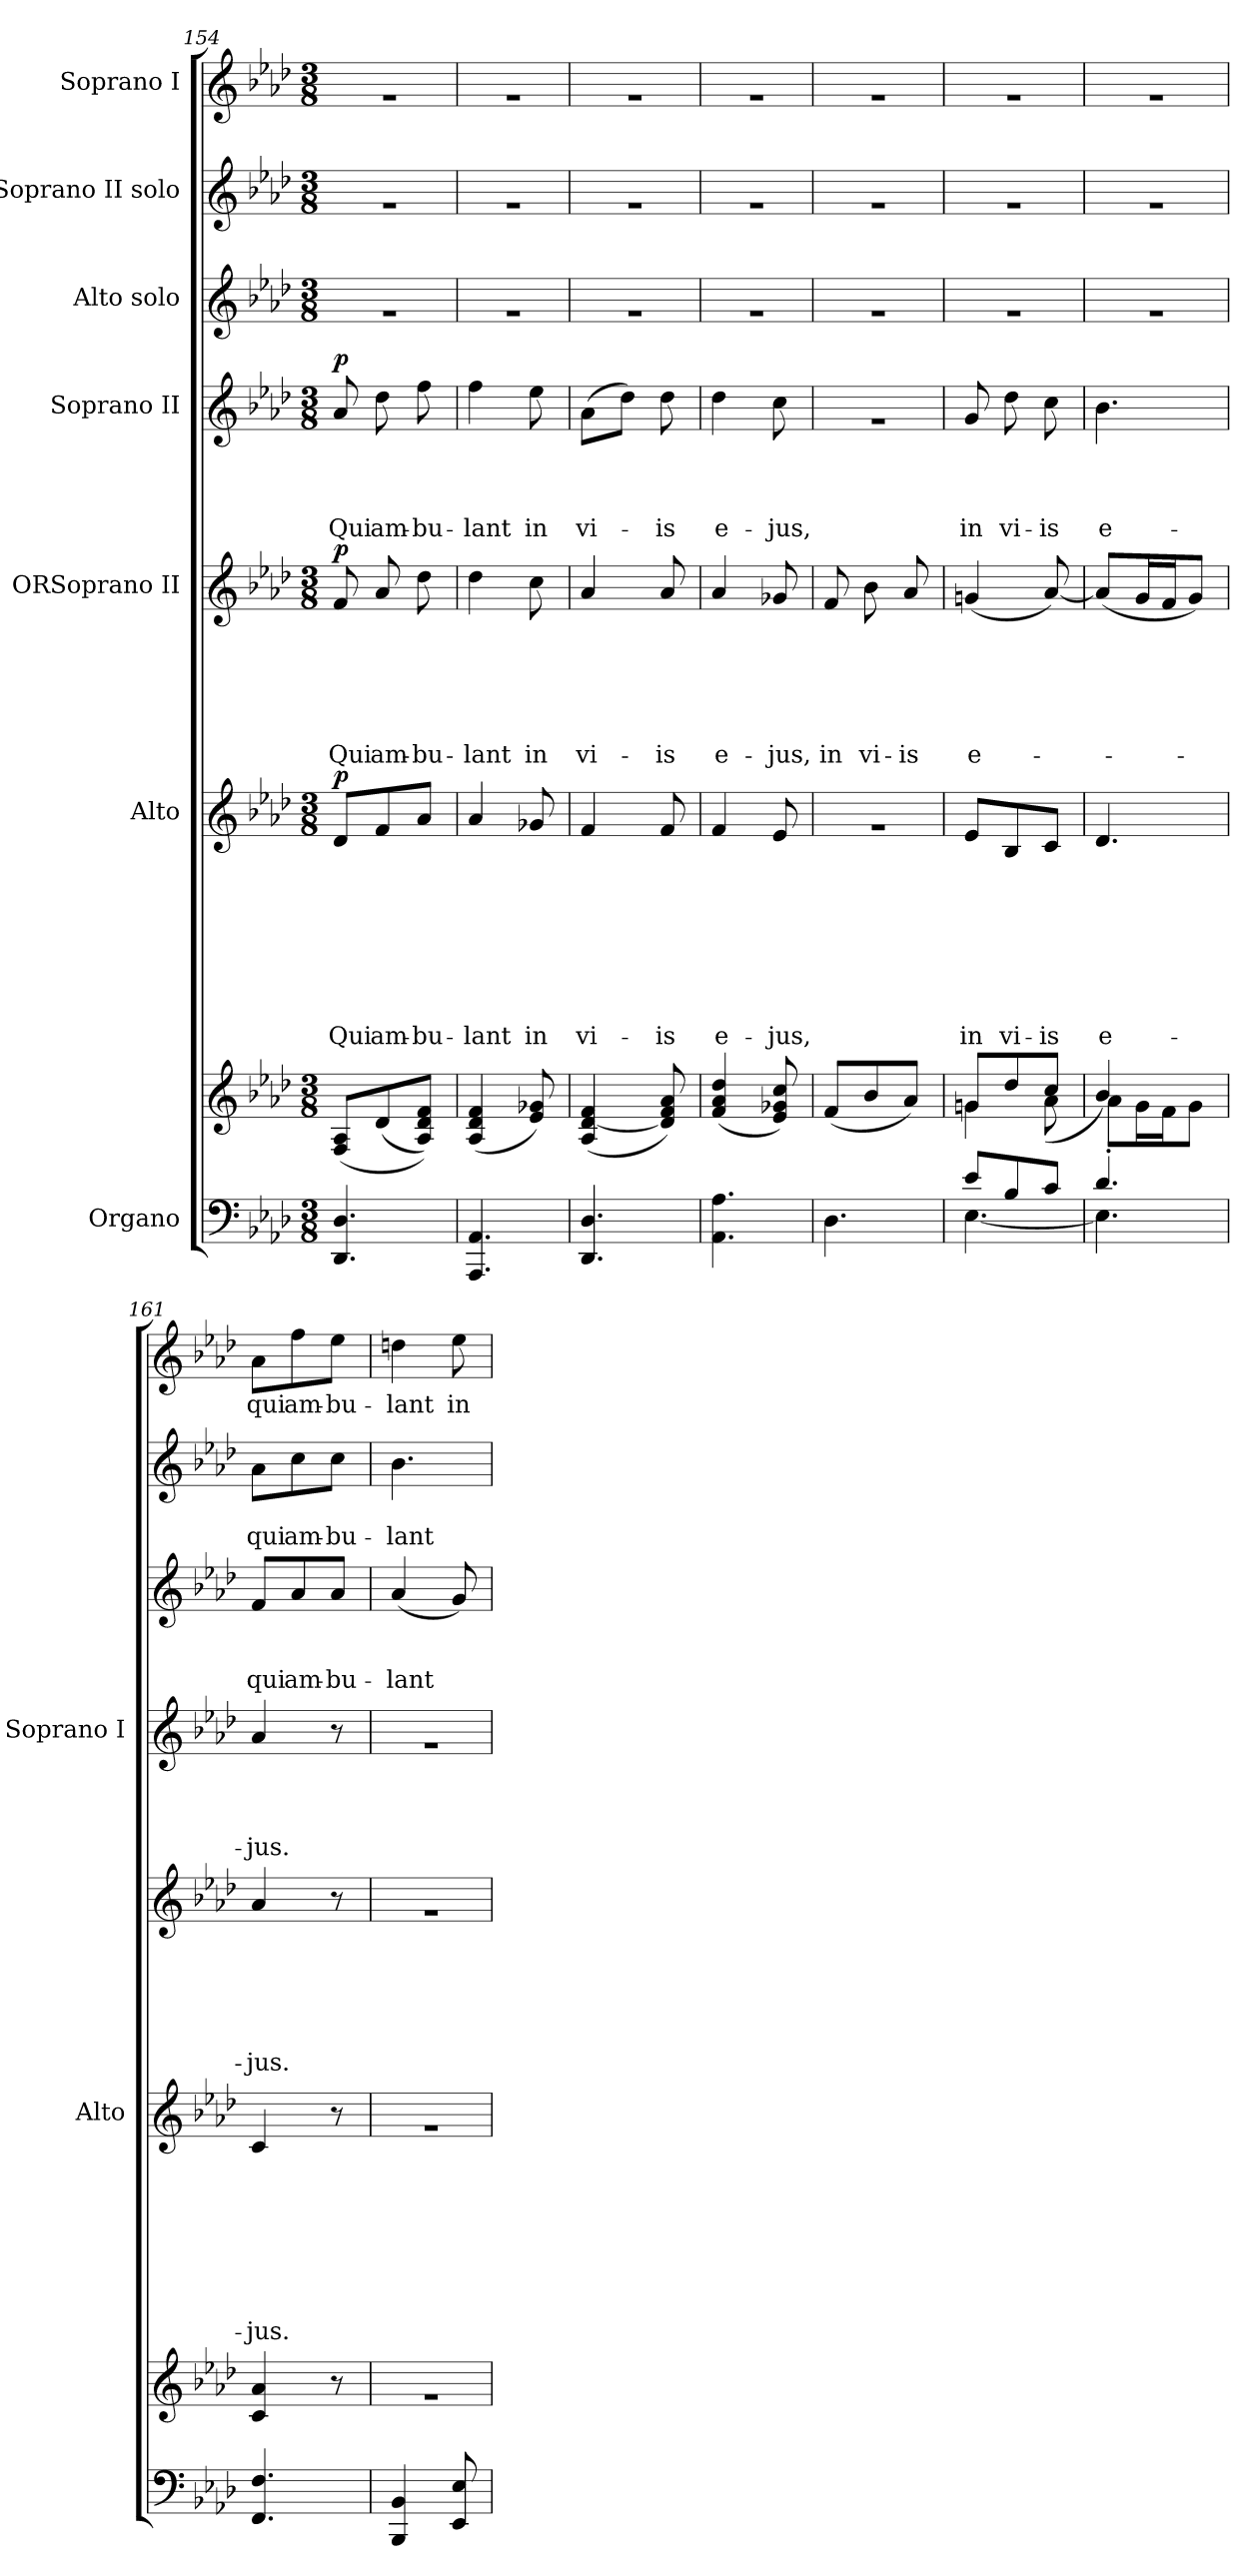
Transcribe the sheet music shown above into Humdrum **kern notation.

**kern	**kern	**kern	**text	**text	**text	**text	**text	**text	**text	**text	**dynam	**kern	**text	**text	**text	**text	**text	**text	**dynam	**kern	**text	**text	**text	**text	**dynam	**kern	**text	**text	**text	**kern	**text	**text	**kern	**text
*part7	*part7	*part6	*part6	*part6	*part6	*part6	*part6	*part6	*part6	*part6	*part6	*part5	*part5	*part5	*part5	*part5	*part5	*part5	*part5	*part4	*part4	*part4	*part4	*part4	*part4	*part3	*part3	*part3	*part3	*part2	*part2	*part2	*part1	*part1
*staff8	*staff7	*staff6	*staff6	*staff6	*staff6	*staff6	*staff6	*staff6	*staff6	*staff6	*staff6	*staff5	*staff5	*staff5	*staff5	*staff5	*staff5	*staff5	*staff5	*staff4	*staff4	*staff4	*staff4	*staff4	*staff4	*staff3	*staff3	*staff3	*staff3	*staff2	*staff2	*staff2	*staff1	*staff1
*I"Organo	*	*I"Alto	*	*	*	*	*	*	*	*	*	*I"ORSoprano II	*	*	*	*	*	*	*	*I"Soprano II	*	*	*	*	*	*I"Alto solo	*	*	*	*I"Soprano II solo	*	*	*I"Soprano I	*
*	*	*I'Alto	*	*	*	*	*	*	*	*	*	*	*	*	*	*	*	*	*	*I'Soprano I	*	*	*	*	*	*	*	*	*	*	*	*	*	*
!!LO:PB:g=z
*clefF4	*clefG2	*clefG2	*	*	*	*	*	*	*	*	*	*clefG2	*	*	*	*	*	*	*	*clefG2	*	*	*	*	*	*clefG2	*	*	*	*clefG2	*	*	*clefG2	*
*k[b-e-a-d-]	*k[b-e-a-d-]	*k[b-e-a-d-]	*	*	*	*	*	*	*	*	*	*k[b-e-a-d-]	*	*	*	*	*	*	*	*k[b-e-a-d-]	*	*	*	*	*	*k[b-e-a-d-]	*	*	*	*k[b-e-a-d-]	*	*	*k[b-e-a-d-]	*
*A-:	*A-:	*A-:	*	*	*	*	*	*	*	*	*	*A-:	*	*	*	*	*	*	*	*A-:	*	*	*	*	*	*A-:	*	*	*	*A-:	*	*	*A-:	*
*M3/8	*M3/8	*M3/8	*	*	*	*	*	*	*	*	*	*M3/8	*	*	*	*	*	*	*	*M3/8	*	*	*	*	*	*M3/8	*	*	*	*M3/8	*	*	*M3/8	*
=154	=154	=154	=154	=154	=154	=154	=154	=154	=154	=154	=154	=154	=154	=154	=154	=154	=154	=154	=154	=154	=154	=154	=154	=154	=154	=154	=154	=154	=154	=154	=154	=154	=154	=154
!	!	!	!	!	!	!	!	!	!	!LO:LY:b	!LO:DY:a	!	!	!	!	!	!	!LO:LY:b	!LO:DY:a	!	!	!	!	!LO:LY:b	!LO:DY:a	!LO:N:vis=1	!	!	!	!LO:N:vis=1	!	!	!LO:N:vis=1	!
4.DD-/ 4.D-/	(<8F/ 8A-/L	8d-/L	.	.	.	.	.	.	.	Qui	p	8f/	.	.	.	.	.	Qui	p	8a-/	.	.	.	Qui	p	4.ra	.	.	.	4.ra	.	.	4.ra	.
!	!	!	!	!	!	!	!	!	!	!LO:LY:b	!	!	!	!	!	!	!	!LO:LY:b	!	!	!	!	!	!LO:LY:b	!	!	!	!	!	!	!	!	!	!
.	(<8d-/	8f/	.	.	.	.	.	.	.	am-	.	8a-/	.	.	.	.	.	am-	.	8dd-\	.	.	.	am-	.	.	.	.	.	.	.	.	.	.
!	!	!	!	!	!	!	!	!	!	!LO:LY:b	!	!	!	!	!	!	!	!LO:LY:b	!	!	!	!	!	!LO:LY:b	!	!	!	!	!	!	!	!	!	!
.	8A-/ 8d-/ 8f/J))	8a-/J	.	.	.	.	.	.	.	-bu-	.	8dd-\	.	.	.	.	.	-bu-	.	8ff\	.	.	.	-bu-	.	.	.	.	.	.	.	.	.	.
=155	=155	=155	=155	=155	=155	=155	=155	=155	=155	=155	=155	=155	=155	=155	=155	=155	=155	=155	=155	=155	=155	=155	=155	=155	=155	=155	=155	=155	=155	=155	=155	=155	=155	=155
!	!	!	!	!	!	!	!	!	!	!LO:LY:b:rj	!	!	!	!	!	!	!	!LO:LY:b:rj	!	!	!	!	!	!LO:LY:b:rj	!	!LO:N:vis=1	!	!	!	!LO:N:vis=1	!	!	!LO:N:vis=1	!
4.AAA-/ 4.AA-/	(<4A-/ 4d-/ 4f/	4a-/	.	.	.	.	.	.	.	-lant	.	4dd-\	.	.	.	.	.	-lant	.	4ff\	.	.	.	-lant	.	4.ra	.	.	.	4.ra	.	.	4.ra	.
!	!	!	!	!	!	!	!	!	!	!LO:LY:b	!	!	!	!	!	!	!	!LO:LY:b	!	!	!	!	!	!LO:LY:b	!	!	!	!	!	!	!	!	!	!
.	8e-/ 8g-X/)	8g-X/	.	.	.	.	.	.	.	in	.	8cc\	.	.	.	.	.	in	.	8ee-\	.	.	.	in	.	.	.	.	.	.	.	.	.	.
=156	=156	=156	=156	=156	=156	=156	=156	=156	=156	=156	=156	=156	=156	=156	=156	=156	=156	=156	=156	=156	=156	=156	=156	=156	=156	=156	=156	=156	=156	=156	=156	=156	=156	=156
!	!	!	!	!	!	!	!	!	!	!LO:LY:b	!	!	!	!	!	!	!	!LO:LY:b	!	!	!	!	!	!LO:LY:b	!	!LO:N:vis=1	!	!	!	!LO:N:vis=1	!	!	!LO:N:vis=1	!
4.DD-/ 4.D-/	(<4A-/ [>4d-/ 4f/	4f/	.	.	.	.	.	.	.	vi-	.	4a-/	.	.	.	.	.	vi-	.	(>8a-\L	.	.	.	vi-	.	4.ra	.	.	.	4.ra	.	.	4.ra	.
.	.	.	.	.	.	.	.	.	.	.	.	.	.	.	.	.	.	.	.	8dd-\J)	.	.	.	.	.	.	.	.	.	.	.	.	.	.
!	!	!	!	!	!	!	!	!	!	!LO:LY:b	!	!	!	!	!	!	!	!LO:LY:b	!	!	!	!	!	!LO:LY:b	!	!	!	!	!	!	!	!	!	!
.	8d-/] 8f/ 8a-/)	8f/	.	.	.	.	.	.	.	-is	.	8a-/	.	.	.	.	.	-is	.	8dd-\	.	.	.	-is	.	.	.	.	.	.	.	.	.	.
=157	=157	=157	=157	=157	=157	=157	=157	=157	=157	=157	=157	=157	=157	=157	=157	=157	=157	=157	=157	=157	=157	=157	=157	=157	=157	=157	=157	=157	=157	=157	=157	=157	=157	=157
!	!	!	!	!	!	!	!	!	!	!LO:LY:b	!	!	!	!	!	!	!	!LO:LY:b	!	!	!	!	!	!LO:LY:b	!	!LO:N:vis=1	!	!	!	!LO:N:vis=1	!	!	!LO:N:vis=1	!
4.AA-\ 4.A-\	(<4f/ 4a-/ 4dd-/	4f/	.	.	.	.	.	.	.	e-	.	4a-/	.	.	.	.	.	e-	.	4dd-\	.	.	.	e-	.	4.ra	.	.	.	4.ra	.	.	4.ra	.
!	!	!	!	!	!	!	!	!	!	!LO:LY:b	!	!	!	!	!	!	!	!LO:LY:b	!	!	!	!	!	!LO:LY:b	!	!	!	!	!	!	!	!	!	!
.	8e-/ 8g-X/ 8cc/)	8e-/	.	.	.	.	.	.	.	-jus,	.	8g-X/	.	.	.	.	.	-jus,	.	8cc\	.	.	.	-jus,	.	.	.	.	.	.	.	.	.	.
=158	=158	=158	=158	=158	=158	=158	=158	=158	=158	=158	=158	=158	=158	=158	=158	=158	=158	=158	=158	=158	=158	=158	=158	=158	=158	=158	=158	=158	=158	=158	=158	=158	=158	=158
!	!	!LO:N:vis=1	!	!	!	!	!	!	!	!	!	!	!	!	!	!	!	!LO:LY:b	!	!LO:N:vis=1	!	!	!	!	!	!LO:N:vis=1	!	!	!	!LO:N:vis=1	!	!	!LO:N:vis=1	!
4.D-\	(<8f/L	4.ra	.	.	.	.	.	.	.	.	.	8f/	.	.	.	.	.	in	.	4.ra	.	.	.	.	.	4.ra	.	.	.	4.ra	.	.	4.ra	.
!	!	!	!	!	!	!	!	!	!	!	!	!	!	!	!	!	!	!LO:LY:b	!	!	!	!	!	!	!	!	!	!	!	!	!	!	!	!
.	8b-/	.	.	.	.	.	.	.	.	.	.	8b-\	.	.	.	.	.	vi-	.	.	.	.	.	.	.	.	.	.	.	.	.	.	.	.
!	!	!	!	!	!	!	!	!	!	!	!	!	!	!	!	!	!	!LO:LY:b:rj	!	!	!	!	!	!	!	!	!	!	!	!	!	!	!	!
.	8a-/J)	.	.	.	.	.	.	.	.	.	.	8a-/	.	.	.	.	.	-is	.	.	.	.	.	.	.	.	.	.	.	.	.	.	.	.
=159	=159	=159	=159	=159	=159	=159	=159	=159	=159	=159	=159	=159	=159	=159	=159	=159	=159	=159	=159	=159	=159	=159	=159	=159	=159	=159	=159	=159	=159	=159	=159	=159	=159	=159
*^	*^	*	*	*	*	*	*	*	*	*	*	*	*	*	*	*	*	*	*	*	*	*	*	*	*	*	*	*	*	*	*	*	*	*
!	!	!	!	!	!	!	!	!	!	!	!	!LO:LY:b	!	!	!	!	!	!	!	!LO:LY:b	!	!	!	!	!	!LO:LY:b	!	!LO:N:vis=1	!	!	!	!LO:N:vis=1	!	!	!LO:N:vis=1	!
8e-/L	[<4.E-\	8gn/L	4g\	8e-/L	.	.	.	.	.	.	.	in	.	(<4gn/	.	.	.	.	.	e-	.	8g/	.	.	.	in	.	4.ra	.	.	.	4.ra	.	.	4.ra	.
!	!	!	!	!	!	!	!	!	!	!	!	!LO:LY:b	!	!	!	!	!	!	!	!	!	!	!	!	!	!LO:LY:b	!	!	!	!	!	!	!	!	!	!
8B-/	.	8dd-/	.	8B-/	.	.	.	.	.	.	.	vi-	.	.	.	.	.	.	.	.	.	8dd-\	.	.	.	vi-	.	.	.	.	.	.	.	.	.	.
!	!	!	!	!	!	!	!	!	!	!	!	!LO:LY:b	!	!	!	!	!	!	!	!	!	!	!	!	!	!LO:LY:b	!	!	!	!	!	!	!	!	!	!
8c/J	.	8cc/J	(<8a-\	8c/J	.	.	.	.	.	.	.	-is	.	[<8a-/)	.	.	.	.	.	.	.	8cc\	.	.	.	-is	.	.	.	.	.	.	.	.	.	.
=160	=160	=160	=160	=160	=160	=160	=160	=160	=160	=160	=160	=160	=160	=160	=160	=160	=160	=160	=160	=160	=160	=160	=160	=160	=160	=160	=160	=160	=160	=160	=160	=160	=160	=160	=160	=160
!	!	!	!	!	!	!	!	!	!	!	!	!LO:LY:b	!	!	!	!	!	!	!	!	!	!	!	!	!	!LO:LY:b	!	!LO:N:vis=1	!	!	!	!LO:N:vis=1	!	!	!LO:N:vis=1	!
4.d-/	4.E-\]	4b-/)	8a-'<\L	4.d-/	.	.	.	.	.	.	.	e-	.	(<8a-/L]	.	.	.	.	.	.	.	4.b-\	.	.	.	e-	.	4.ra	.	.	.	4.ra	.	.	4.ra	.
.	.	.	16g\L	.	.	.	.	.	.	.	.	.	.	16g/L	.	.	.	.	.	.	.	.	.	.	.	.	.	.	.	.	.	.	.	.	.	.
.	.	.	16f\J	.	.	.	.	.	.	.	.	.	.	16f/J	.	.	.	.	.	.	.	.	.	.	.	.	.	.	.	.	.	.	.	.	.	.
.	.	8ryy	8g\J	.	.	.	.	.	.	.	.	.	.	8g/J)	.	.	.	.	.	.	.	.	.	.	.	.	.	.	.	.	.	.	.	.	.	.
*v	*v	*	*	*	*	*	*	*	*	*	*	*	*	*	*	*	*	*	*	*	*	*	*	*	*	*	*	*	*	*	*	*	*	*	*	*
=161	=161	=161	=161	=161	=161	=161	=161	=161	=161	=161	=161	=161	=161	=161	=161	=161	=161	=161	=161	=161	=161	=161	=161	=161	=161	=161	=161	=161	=161	=161	=161	=161	=161	=161	=161
!	!	!	!	!	!	!	!	!	!	!	!LO:LY:b	!	!	!	!	!	!	!	!LO:LY:b	!	!	!	!	!	!LO:LY:b	!	!	!	!	!LO:LY:b	!	!	!LO:LY:b	!	!LO:LY:b
*	*v	*v	*	*	*	*	*	*	*	*	*	*	*	*	*	*	*	*	*	*	*	*	*	*	*	*	*	*	*	*	*	*	*	*	*
4.FF/ 4.F/	4c/ 4a-/	4c/	.	.	.	.	.	.	.	-jus.	.	4a-/	.	.	.	.	.	-jus.	.	4a-/	.	.	.	-jus.	.	8f/L	.	.	qui	8a-\L	.	qui	8a-\L	qui
!	!	!	!	!	!	!	!	!	!	!	!	!	!	!	!	!	!	!	!	!	!	!	!	!	!	!	!	!	!LO:LY:b	!	!	!LO:LY:b	!	!LO:LY:b
.	.	.	.	.	.	.	.	.	.	.	.	.	.	.	.	.	.	.	.	.	.	.	.	.	.	8a-/	.	.	am-	8cc\	.	am-	8ff\	am-
!	!	!	!	!	!	!	!	!	!	!	!	!	!	!	!	!	!	!	!	!	!	!	!	!	!	!	!	!	!LO:LY:b	!	!	!LO:LY:b	!	!LO:LY:b
.	8r	8r	.	.	.	.	.	.	.	.	.	8r	.	.	.	.	.	.	.	8r	.	.	.	.	.	8a-/J	.	.	-bu-	8cc\J	.	-bu-	8ee-\J	-bu-
=162	=162	=162	=162	=162	=162	=162	=162	=162	=162	=162	=162	=162	=162	=162	=162	=162	=162	=162	=162	=162	=162	=162	=162	=162	=162	=162	=162	=162	=162	=162	=162	=162	=162	=162
!	!LO:N:vis=1	!LO:N:vis=1	!	!	!	!	!	!	!	!	!	!LO:N:vis=1	!	!	!	!	!	!	!	!LO:N:vis=1	!	!	!	!	!	!	!	!	!LO:LY:b	!	!	!LO:LY:b:rj	!	!LO:LY:b
4BBB-/ 4BB-/	4.ra	4.ra	.	.	.	.	.	.	.	.	.	4.ra	.	.	.	.	.	.	.	4.ra	.	.	.	.	.	(<4a-/	.	.	-lant	4.b-\	.	-lant	4ddn\	-lant
!	!	!	!	!	!	!	!	!	!	!	!	!	!	!	!	!	!	!	!	!	!	!	!	!	!	!	!	!	!	!	!	!	!	!LO:LY:b
8EE-/ 8E-/	.	.	.	.	.	.	.	.	.	.	.	.	.	.	.	.	.	.	.	.	.	.	.	.	.	8g/)	.	.	.	.	.	.	8ee-\	in
=	=	=	=	=	=	=	=	=	=	=	=	=	=	=	=	=	=	=	=	=	=	=	=	=	=	=	=	=	=	=	=	=	=	=
*-	*-	*-	*-	*-	*-	*-	*-	*-	*-	*-	*-	*-	*-	*-	*-	*-	*-	*-	*-	*-	*-	*-	*-	*-	*-	*-	*-	*-	*-	*-	*-	*-	*-	*-
